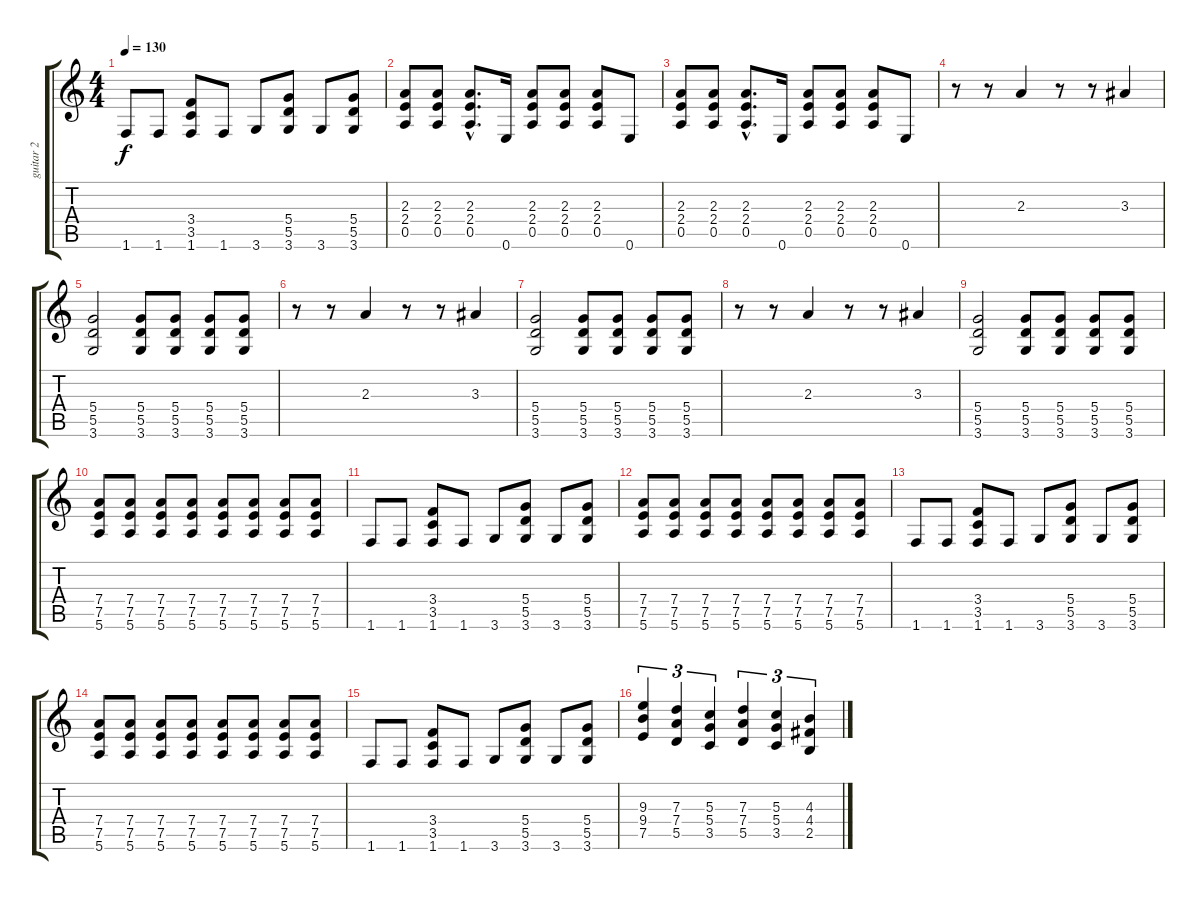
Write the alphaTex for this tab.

\track ("guitar 2" "guitar 2") {instrument distortionguitar}
\staff {score tabs}
\tuning (E4 B3 G3 D3 A2 E2) {hide}
\ts (4 4)
\tempo 130
\clef g2
\ks c
1.6.8{dy f} 1.6.8 (3.4 3.5 1.6).8 1.6.8 3.6.8 (5.4 5.5 3.6).8 3.6.8 (5.4 5.5 3.6).8 |
(2.3 2.4 0.5).8 (2.3 2.4 0.5).8 (2.3{hac} 2.4{hac} 0.5{hac}).8{d} 0.6.16 (2.3 2.4 0.5).8 (2.3 2.4 0.5).8 (2.3 2.4 0.5).8 0.6.8 |
(2.3 2.4 0.5).8 (2.3 2.4 0.5).8 (2.3{hac} 2.4{hac} 0.5{hac}).8{d} 0.6.16 (2.3 2.4 0.5).8 (2.3 2.4 0.5).8 (2.3 2.4 0.5).8 0.6.8 |
r.8 r.8 2.3.4 r.8 r.8 3.3.4 |
(5.4 5.5 3.6).2 (5.4 5.5 3.6).8 (5.4 5.5 3.6).8 (5.4 5.5 3.6).8 (5.4 5.5 3.6).8 |
r.8 r.8 2.3.4 r.8 r.8 3.3.4 |
(5.4 5.5 3.6).2 (5.4 5.5 3.6).8 (5.4 5.5 3.6).8 (5.4 5.5 3.6).8 (5.4 5.5 3.6).8 |
r.8 r.8 2.3.4 r.8 r.8 3.3.4 |
(5.4 5.5 3.6).2 (5.4 5.5 3.6).8 (5.4 5.5 3.6).8 (5.4 5.5 3.6).8 (5.4 5.5 3.6).8 |
(7.4 7.5 5.6).8 (7.4 7.5 5.6).8 (7.4 7.5 5.6).8 (7.4 7.5 5.6).8 (7.4 7.5 5.6).8 (7.4 7.5 5.6).8 (7.4 7.5 5.6).8 (7.4 7.5 5.6).8 |
1.6.8 1.6.8 (3.4 3.5 1.6).8 1.6.8 3.6.8 (5.4 5.5 3.6).8 3.6.8 (5.4 5.5 3.6).8 |
(7.4 7.5 5.6).8 (7.4 7.5 5.6).8 (7.4 7.5 5.6).8 (7.4 7.5 5.6).8 (7.4 7.5 5.6).8 (7.4 7.5 5.6).8 (7.4 7.5 5.6).8 (7.4 7.5 5.6).8 |
1.6.8 1.6.8 (3.4 3.5 1.6).8 1.6.8 3.6.8 (5.4 5.5 3.6).8 3.6.8 (5.4 5.5 3.6).8 |
(7.4 7.5 5.6).8 (7.4 7.5 5.6).8 (7.4 7.5 5.6).8 (7.4 7.5 5.6).8 (7.4 7.5 5.6).8 (7.4 7.5 5.6).8 (7.4 7.5 5.6).8 (7.4 7.5 5.6).8 |
1.6.8 1.6.8 (3.4 3.5 1.6).8 1.6.8 3.6.8 (5.4 5.5 3.6).8 3.6.8 (5.4 5.5 3.6).8 |
(9.3 9.4 7.5).4{tu (3 2)} (7.3 7.4 5.5).4{tu (3 2)} (5.3 5.4 3.5).4{tu (3 2)} (7.3 7.4 5.5).4{tu (3 2)} (5.3 5.4 3.5).4{tu (3 2)} (4.3 4.4 2.5).4{tu (3 2)}
